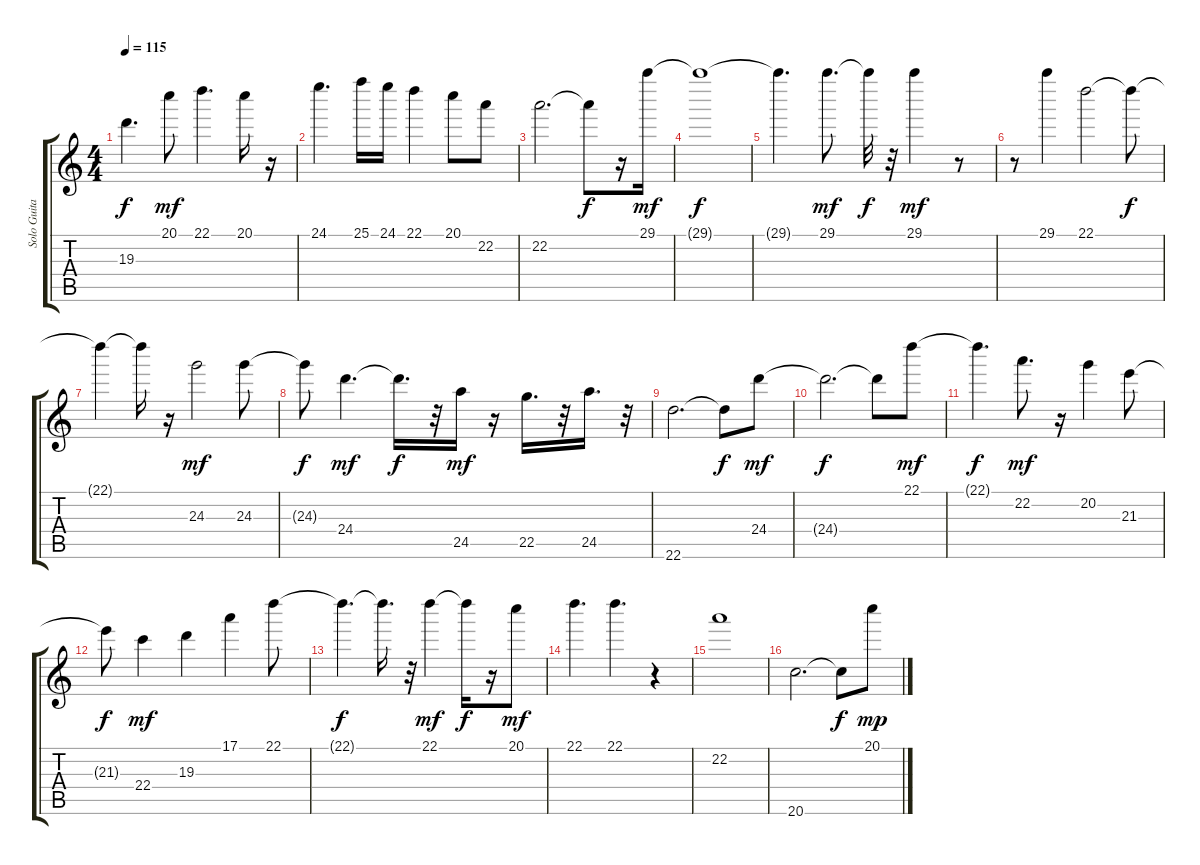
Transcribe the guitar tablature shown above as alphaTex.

\track ("Solo Guitar" "Solo Guita") {instrument overdrivenguitar}
\staff {score tabs}
\tuning (E4 B3 G3 D3 A2 E2) {hide}
\ts (4 4)
\tempo 115
\clef g2
\ks c
19.3{t}.4{d dy f} 20.1.8{dy mf} 22.1.4{d} 20.1.16 r.16 |
24.1.4{d} 25.1.16 24.1.16 22.1.4 20.1.8 22.2.8 |
22.2.2{d} 22.2{t}.8{dy f} r.16 29.1.16{dy mf} |
29.1{t}.1{dy f} |
29.1{t}.4{d} 29.1.8{d dy mf} 29.1{t}.32{dy f} r.32 29.1.4{dy mf} r.8 |
r.8 29.1.4 22.1.2 22.1{t}.8{dy f} |
22.1{t}.4 22.1{t}.16 r.16 24.3.2{dy mf} 24.3.8 |
24.3{t}.8{dy f} 24.4.4{d dy mf} 24.4{t}.16{d dy f} r.32 24.5.16{dy mf} r.16 22.5.16{d} r.32 24.5.16{d} r.32 |
22.6.2{d} 22.6{t}.8{dy f} 24.4.8{dy mf} |
24.4{t}.2{d dy f} 24.4{t}.8 22.1.8{dy mf} |
22.1{t}.4{d dy f} 22.2.8{d dy mf} r.16 20.2.4 21.3.8 |
21.3{t}.8{dy f} 22.4.4{dy mf} 19.3.4 17.1.4 22.1.8 |
22.1{t}.4{d dy f} 22.1{t}.16{d} r.32 22.1.4{dy mf} 22.1{t}.16{dy f} r.16 20.1.8{dy mf} |
22.1.4{d} 22.1.4{d} r.4 |
22.2.1 |
20.6.2{d} 20.6{t}.8{dy f} 20.1.8{dy mp}
